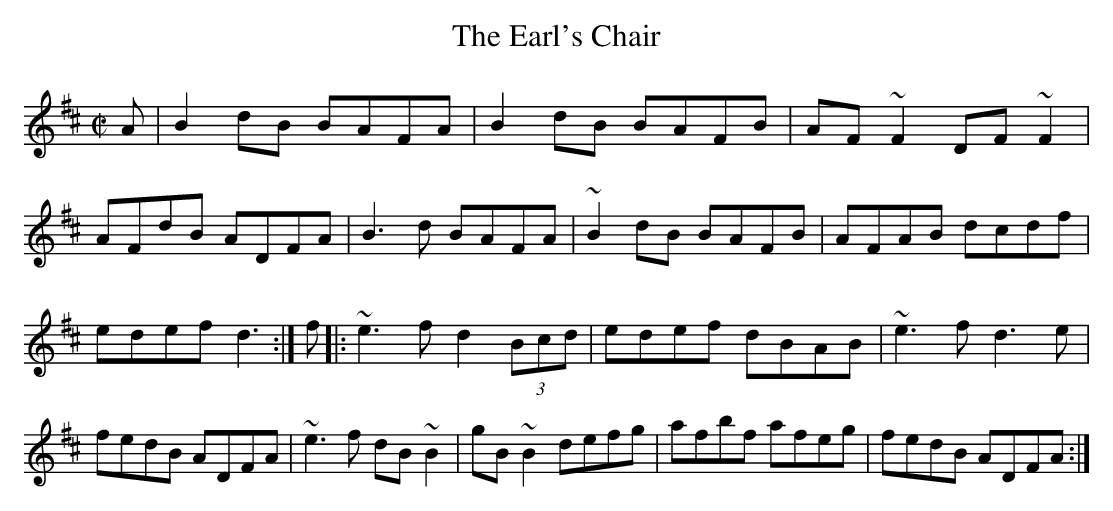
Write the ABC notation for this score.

X:1
T:Earl's Chair, The
M:C|
K:D
A|B2 dB BAFA|B2 dB BAFB|AF ~F2 DF ~F2|AFdB ADFA|\
B3d BAFA|~B2 dB BAFB|AFAB dcdf|edef d3:|\
f|:~e3 f d2 (3Bcd |edef dBAB|~e3f d3e|fedB ADFA|\
~e3 f dB~B2|gB ~B2 defg|afbf afeg|fedB ADFA:|
